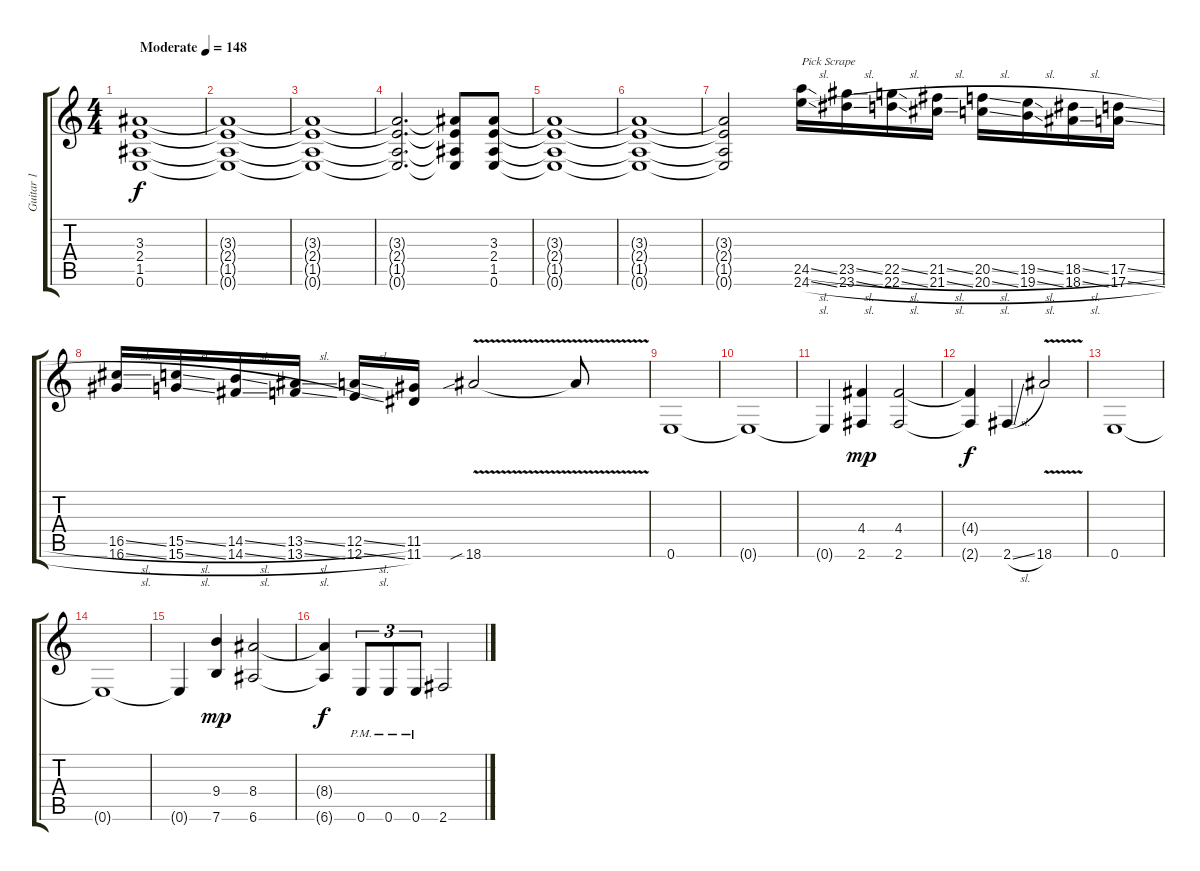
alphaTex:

\track ("Guitar 1" "Guitar 1") {instrument distortionguitar}
\staff {score tabs}
\tuning (E4 B3 G3 D3 A2 E2) {hide}
\ts (4 4)
\tempo (148 "Moderate")
\clef g2
\ks c
(3.3 2.4 1.5 0.6).1{dy f instrument distortionguitar} |
(3.3{t} 2.4{t} 1.5{t} 0.6{t}).1 |
(3.3{t} 2.4{t} 1.5{t} 0.6{t}).1 |
(3.3{t} 2.4{t} 1.5{t} 0.6{t}).2{d} (3.3{t} 2.4{t} 1.5{t} 0.6{t}).8 (3.3 2.4 1.5 0.6).8 |
(3.3{t} 2.4{t} 1.5{t} 0.6{t}).1 |
(3.3{t} 2.4{t} 1.5{t} 0.6{t}).1 |
(3.3{t} 2.4{t} 1.5{t} 0.6{t}).2 (24.5{sl} 24.6{sl}).16{txt "Pick Scrape"} (23.5{sl} 23.6{sl}).16 (22.5{sl} 22.6{sl}).16 (21.5{sl} 21.6{sl}).16 (20.5{sl} 20.6{sl}).16 (19.5{sl} 19.6{sl}).16 (18.5{sl} 18.6{sl}).16 (17.5{sl} 17.6{sl}).16 |
(16.5{sl} 16.6{sl}).16 (15.5{sl} 15.6{sl}).16 (14.5{sl} 14.6{sl}).16 (13.5{sl} 13.6{sl}).16 (12.5{sl} 12.6{sl}).16 (11.5 11.6).16 18.6{v sib}.2 18.6{t}.8 |
0.6.1 |
0.6{t}.1 |
0.6{t}.4 (4.4 2.6).4{dy mp} (4.4 2.6).2 |
(4.4{t} 2.6{t}).4{dy f} 2.6{sl}.4 18.6{v}.2 |
0.6.1 |
0.6{t}.1 |
0.6{t}.4 (9.4 7.6).4{dy mp} (8.4 6.6).2 |
(8.4{t} 6.6{t}).4{dy f} 0.6{pm}.8{tu (3 2)} 0.6{pm}.8{tu (3 2)} 0.6{pm}.8{tu (3 2)} 2.6.2
